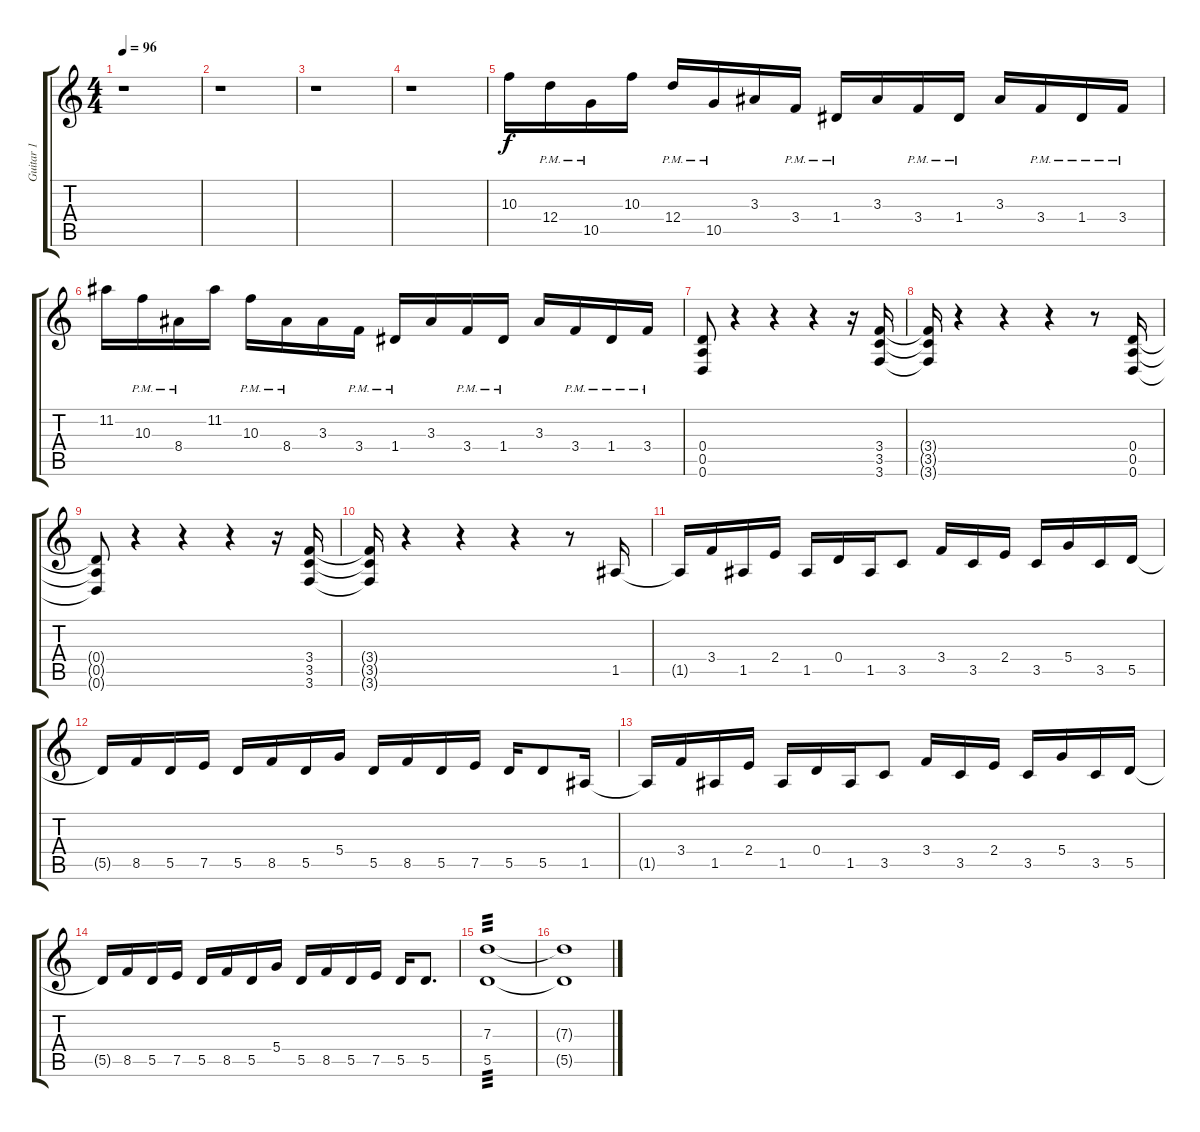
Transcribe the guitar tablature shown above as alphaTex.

\track ("Guitar 1" "Guitar 1") {instrument distortionguitar}
\staff {score tabs}
\tuning (E4 B3 G3 D3 A2 D2) {hide}
\ts (4 4)
\tempo 96
\clef g2
\ks c
r.1{dy f} |
r.1 |
r.1 |
r.1 |
10.3.16 12.4{pm}.16 10.5{pm}.16 10.3.16 12.4{pm}.16 10.5{pm}.16 3.3.16 3.4{pm}.16 1.4{pm}.16 3.3.16 3.4{pm}.16 1.4{pm}.16 3.3.16 3.4{pm}.16 1.4{pm}.16 3.4{pm}.16 |
11.2.16 10.3{pm}.16 8.4{pm}.16 11.2.16 10.3{pm}.16 8.4{pm}.16 3.3.16 3.4{pm}.16 1.4{pm}.16 3.3.16 3.4{pm}.16 1.4{pm}.16 3.3.16 3.4{pm}.16 1.4{pm}.16 3.4{pm}.16 |
(0.4 0.5 0.6).8 r.4 r.4 r.4 r.16 (3.4 3.5 3.6).16 |
(3.4{t} 3.5{t} 3.6{t}).16 r.4 r.4 r.4 r.8 (0.4 0.5 0.6).16 |
(0.4{t} 0.5{t} 0.6{t}).8 r.4 r.4 r.4 r.16 (3.4 3.5 3.6).16 |
(3.4{t} 3.5{t} 3.6{t}).16 r.4 r.4 r.4 r.8 1.5.16 |
1.5{t}.16 3.4.16 1.5.16 2.4.16 1.5.16 0.4.16 1.5.16 3.5.8 3.4.16 3.5.16 2.4.16 3.5.16 5.4.16 3.5.16 5.5.16 |
5.5{t}.16 8.5.16 5.5.16 7.5.16 5.5.16 8.5.16 5.5.16 5.4.16 5.5.16 8.5.16 5.5.16 7.5.16 5.5.16 5.5.8 1.5.16 |
1.5{t}.16 3.4.16 1.5.16 2.4.16 1.5.16 0.4.16 1.5.16 3.5.8 3.4.16 3.5.16 2.4.16 3.5.16 5.4.16 3.5.16 5.5.16 |
5.5{t}.16 8.5.16 5.5.16 7.5.16 5.5.16 8.5.16 5.5.16 5.4.16 5.5.16 8.5.16 5.5.16 7.5.16 5.5.16 5.5.8{d} |
(7.3 5.5).1{tp 3} |
(7.3{t} 5.5{t}).1
